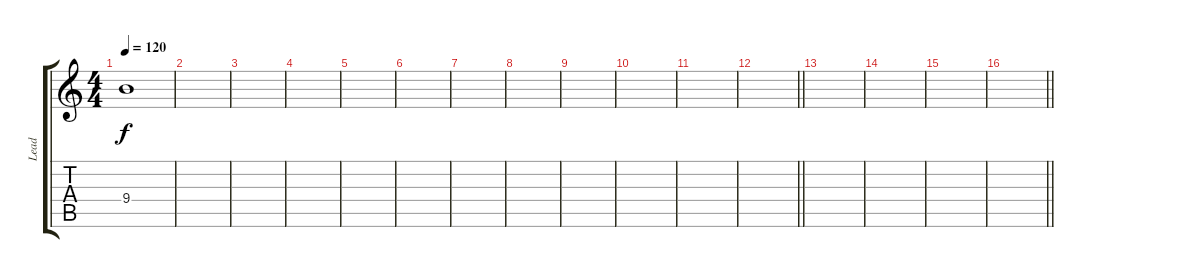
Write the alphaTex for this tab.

\track ("Lead" "Lead") {instrument electricguitarclean}
\staff {score tabs}
\tuning (E4 B3 G3 D3 A2 E2) {hide}
\ts (4 4)
\tempo 120
\clef g2
\ks c
9.4{t}.1{dy f} |
|
|
|
|
|
|
|
|
|
|
\barLineRight lightlight
|
|
|
|
\barLineRight lightlight
